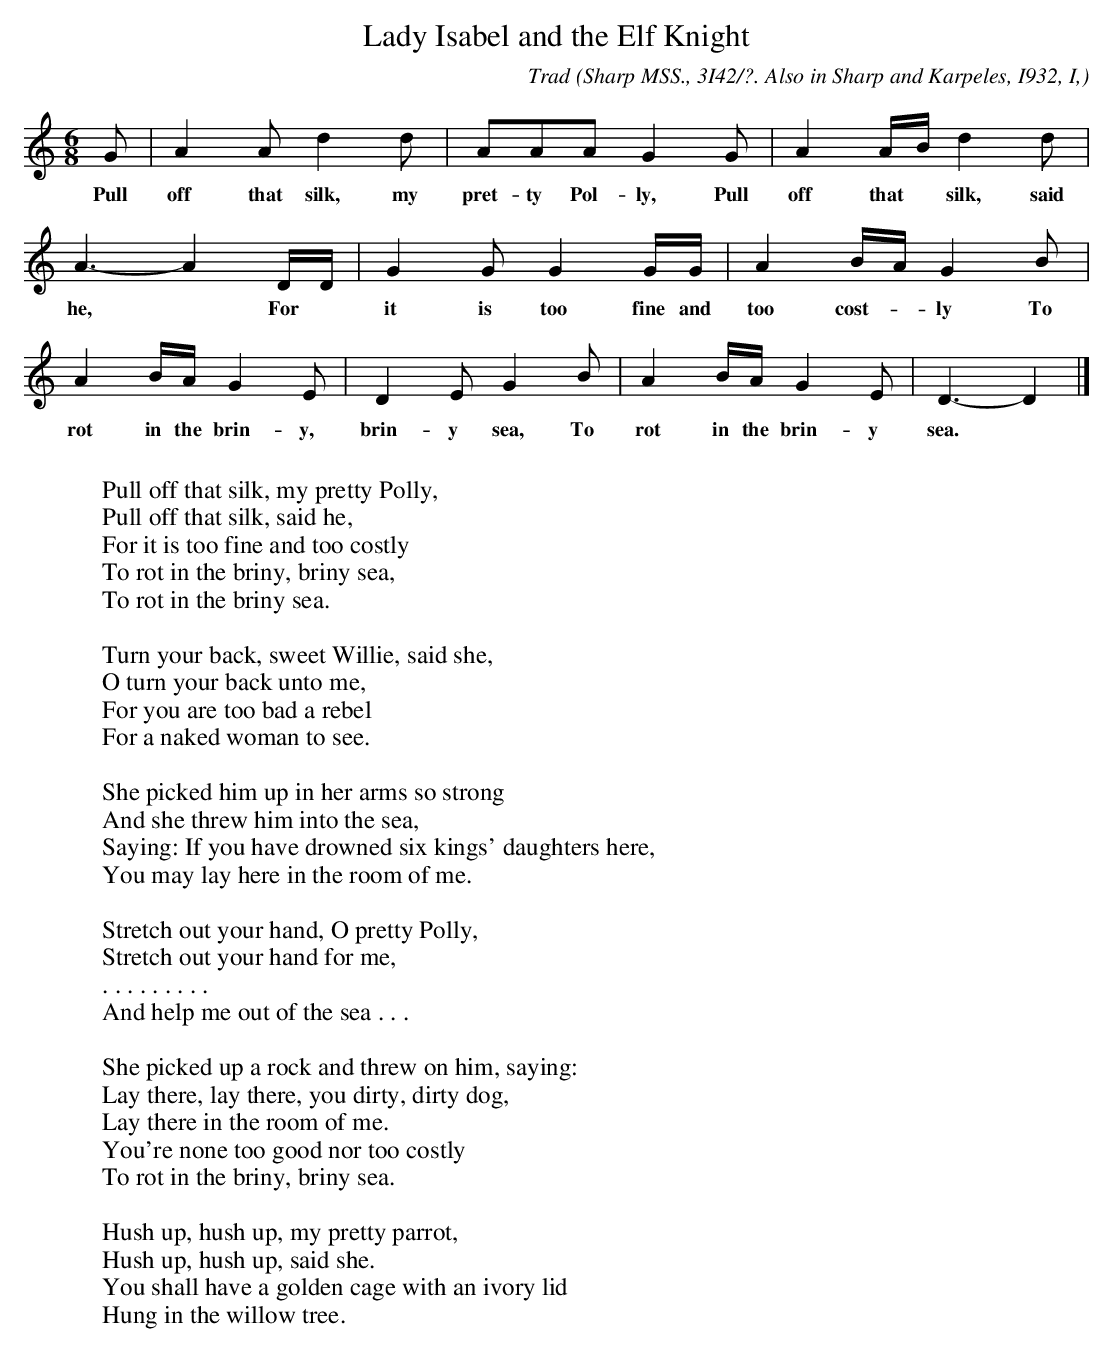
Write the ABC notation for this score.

X:1
T:Lady Isabel and the Elf Knight
C:Trad
O:Sharp MSS., 3I42/?. Also in Sharp and Karpeles, I932, I,
O:p. 6(B). Sung by Mrs. Bishop, Clay County, Ky., July I6,
O:I909. Collected by Olive Dame Campbell. Text not included in Sharp's MSS.
M:6/8
L:1/8
K:Ddor % Pentatonic ( -3 -7) Ionian/Mixolydian/Dorian [Pi 2]
G | A2 A d2 d | AAA G2 G | A2 A/B/ d2 d |
w:Pull off that silk, my pret-ty Pol-ly, Pull off that* silk, said
A3-A2 D/D/ | G2 G G2 G/G/ | A2 B/A/ G2 B |
w:he,* For* it is too fine and too cost-*ly To
A2 B/A/ G2 E | D2 E G2 B | A2 B/A/ G2 E | D3-D2 |]
w:rot in the brin-y, brin-y sea, To rot in the brin-y sea.
W:
W:Pull off that silk, my pretty Polly,
W:Pull off that silk, said he,
W:For it is too fine and too costly
W:To rot in the briny, briny sea,
W:To rot in the briny sea.
W:
W:Turn your back, sweet Willie, said she,
W:O turn your back unto me,
W:For you are too bad a rebel
W:For a naked woman to see.
W:
W:She picked him up in her arms so strong
W:And she threw him into the sea,
W:Saying: If you have drowned six kings' daughters here,
W:You may lay here in the room of me.
W:
W:Stretch out your hand, O pretty Polly,
W:Stretch out your hand for me,
W:. . . . . . . . .
W:And help me out of the sea . . .
W:
W:She picked up a rock and threw on him, saying:
W:Lay there, lay there, you dirty, dirty dog,
W:Lay there in the room of me.
W:You're none too good nor too costly
W:To rot in the briny, briny sea.
W:
W:Hush up, hush up, my pretty parrot,
W:Hush up, hush up, said she.
W:You shall have a golden cage with an ivory lid
W:Hung in the willow tree.
